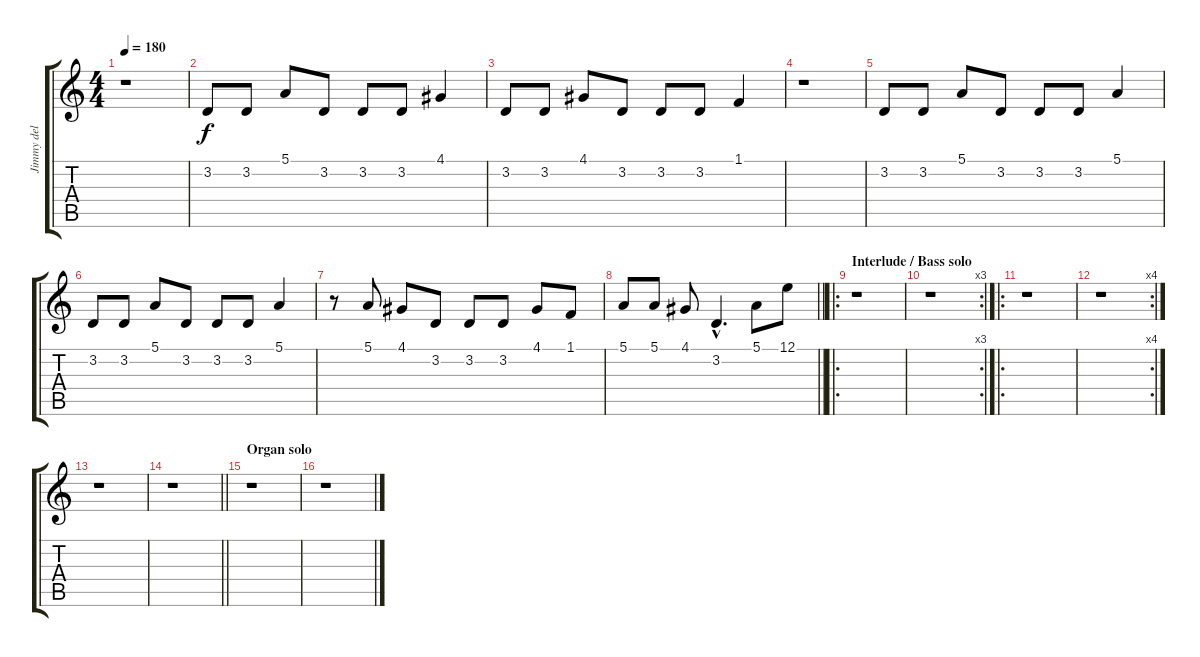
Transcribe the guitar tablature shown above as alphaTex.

\track ("Jimmy del Rivo / Vocals" "Jimmy del ") {instrument harmonica}
\staff {score tabs}
\tuning (E4 B3 G3 D3 A2 E2) {hide}
\ts (4 4)
\tempo 180
\clef g2
\ks c
r.1{dy f} |
3.2.8 3.2.8 5.1.8 3.2.8 3.2.8 3.2.8 4.1.4 |
3.2.8 3.2.8 4.1.8 3.2.8 3.2.8 3.2.8 1.1.4 |
r.1 |
3.2.8{balance 2} 3.2.8 5.1.8 3.2.8 3.2.8 3.2.8 5.1.4 |
3.2.8 3.2.8 5.1.8 3.2.8 3.2.8 3.2.8 5.1.4 |
r.8 5.1.8 4.1.8 3.2.8 3.2.8 3.2.8 4.1.8 1.1.8 |
\barLineRight lightlight
5.1.8 5.1.8 4.1.8 3.2{hac}.4{d} 5.1.8 12.1.8 |
\ro
\section ("" "Interlude / Bass solo")
r.1 |
\rc 3
r.1 |
\ro
r.1 |
\rc 4
r.1 |
r.1 |
\barLineRight lightlight
r.1 |
\section ("" "Organ solo")
r.1 |
r.1
